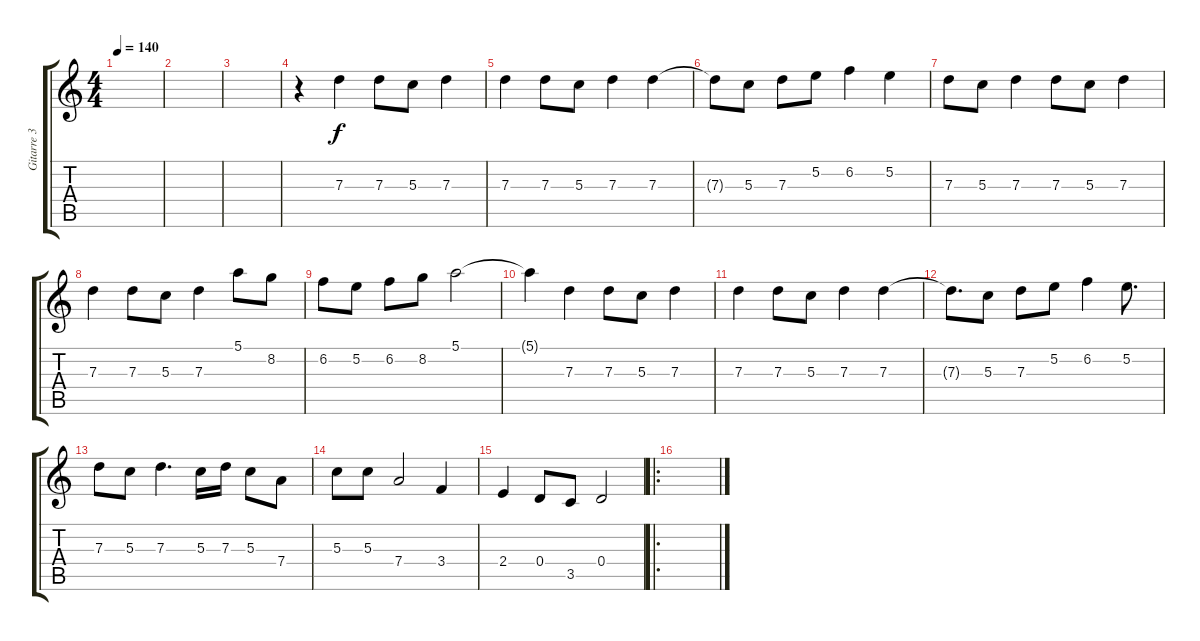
\track ("Gitarre 3" "Gitarre 3") {instrument overdrivenguitar}
\staff {score tabs}
\tuning (E4 B3 G3 D3 A2 E2) {hide}
\ts (4 4)
\tempo 140
\clef g2
\ks c
|
|
|
r.4 7.3.4 7.3.8 5.3.8 7.3.4 |
7.3.4 7.3.8 5.3.8 7.3.4 7.3.4 |
7.3{t}.8 5.3.8 7.3.8 5.2.8 6.2.4 5.2.4 |
7.3.8 5.3.8 7.3.4 7.3.8 5.3.8 7.3.4 |
7.3.4 7.3.8 5.3.8 7.3.4 5.1.8 8.2.8 |
6.2.8 5.2.8 6.2.8 8.2.8 5.1.2 |
5.1{t}.4 7.3.4 7.3.8 5.3.8 7.3.4 |
7.3.4 7.3.8 5.3.8 7.3.4 7.3.4 |
7.3{t}.8{d} 5.3.8 7.3.8 5.2.8 6.2.4 5.2.8{d} |
7.3.8 5.3.8 7.3.4{d} 5.3.16 7.3.16 5.3.8 7.4.8 |
5.3.8 5.3.8 7.4.2 3.4.4 |
2.4.4 0.4.8 3.5.8 0.4.2 |
\ro
